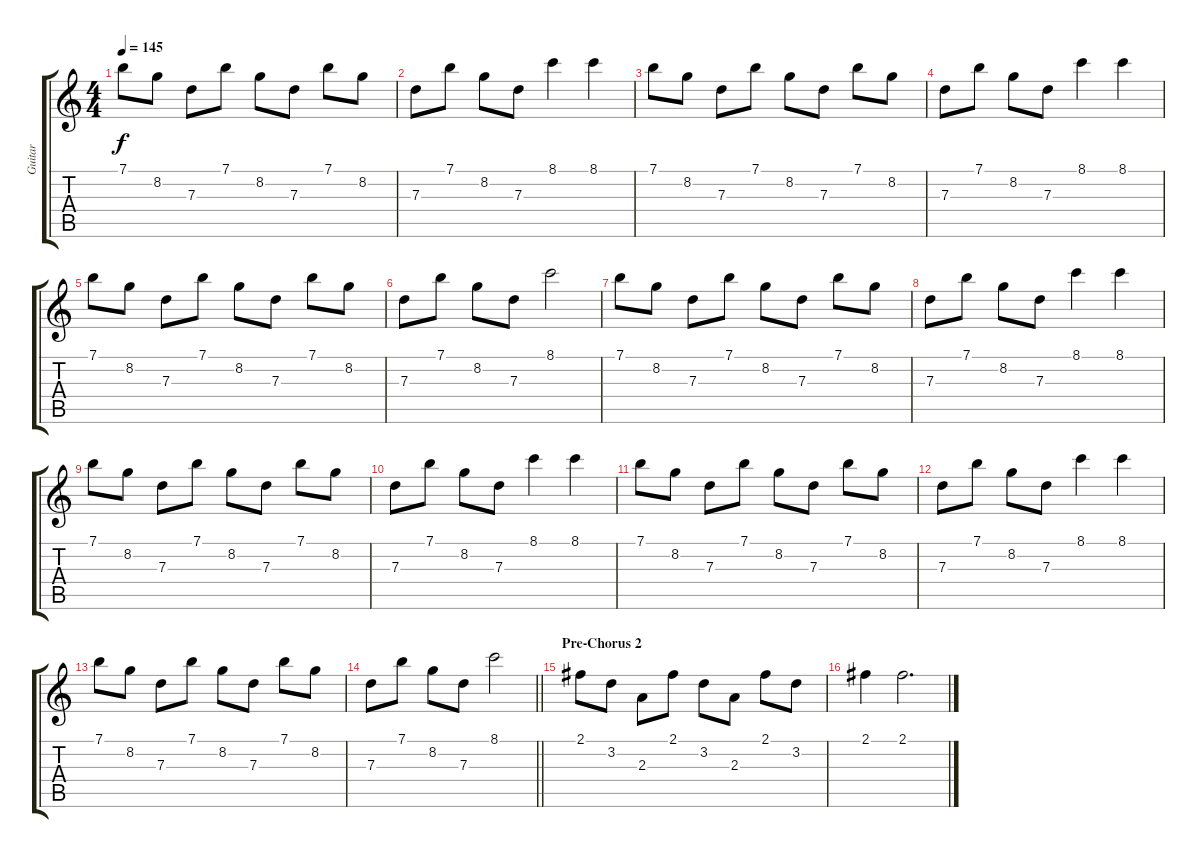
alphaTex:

\track ("Guitar" "Guitar") {instrument electricguitarjazz}
\staff {score tabs}
\tuning (E4 B3 G3 D3 A2 E2) {hide}
\ts (4 4)
\tempo 145
\clef g2
\ks c
7.1.8{dy f} 8.2.8 7.3.8 7.1.8 8.2.8 7.3.8 7.1.8 8.2.8 |
7.3.8 7.1.8 8.2.8 7.3.8 8.1.4 8.1.4 |
7.1.8 8.2.8 7.3.8 7.1.8 8.2.8 7.3.8 7.1.8 8.2.8 |
7.3.8 7.1.8 8.2.8 7.3.8 8.1.4 8.1.4 |
7.1.8 8.2.8 7.3.8 7.1.8 8.2.8 7.3.8 7.1.8 8.2.8 |
7.3.8 7.1.8 8.2.8 7.3.8 8.1.2 |
7.1.8 8.2.8 7.3.8 7.1.8 8.2.8 7.3.8 7.1.8 8.2.8 |
7.3.8 7.1.8 8.2.8 7.3.8 8.1.4 8.1.4 |
7.1.8 8.2.8 7.3.8 7.1.8 8.2.8 7.3.8 7.1.8 8.2.8 |
7.3.8 7.1.8 8.2.8 7.3.8 8.1.4 8.1.4 |
7.1.8 8.2.8 7.3.8 7.1.8 8.2.8 7.3.8 7.1.8 8.2.8 |
7.3.8 7.1.8 8.2.8 7.3.8 8.1.4 8.1.4 |
7.1.8 8.2.8 7.3.8 7.1.8 8.2.8 7.3.8 7.1.8 8.2.8 |
\barLineRight lightlight
7.3.8 7.1.8 8.2.8 7.3.8 8.1.2 |
\section ("" "Pre-Chorus 2")
2.1.8 3.2.8 2.3.8 2.1.8 3.2.8 2.3.8 2.1.8 3.2.8 |
2.1.4 2.1.2{d}
